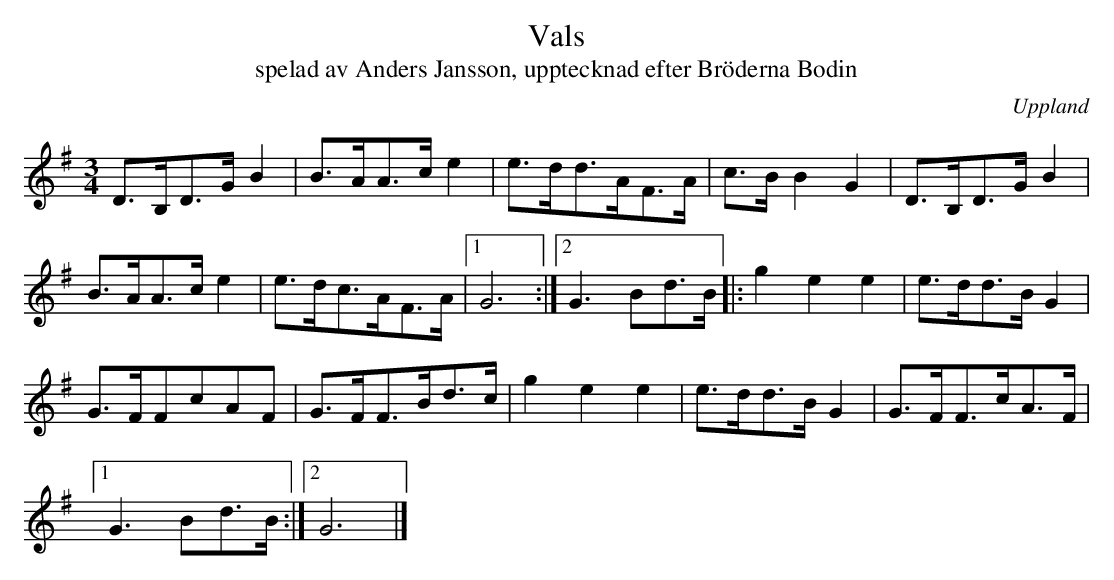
X:1
T:Vals
T:spelad av Anders Jansson, upptecknad efter Bröderna Bodin
O:Uppland
M:3/4
L:1/8
K:G
D>B,D>G B2 | B>AA>c e2 | e>dd>AF>A | c>B B2 G2 | D>B,D>G B2 |
B>AA>c e2 | e>dc>AF>A |1 G6 :|2 G3 Bd>B |: g2 e2 e2 | e>dd>B G2 |
G>FFcAF | G>FF>Bd>c | g2 e2 e2 | e>dd>B G2 | G>FF>cA>F |
[1 G3 Bd>B :|2 G6 |]
